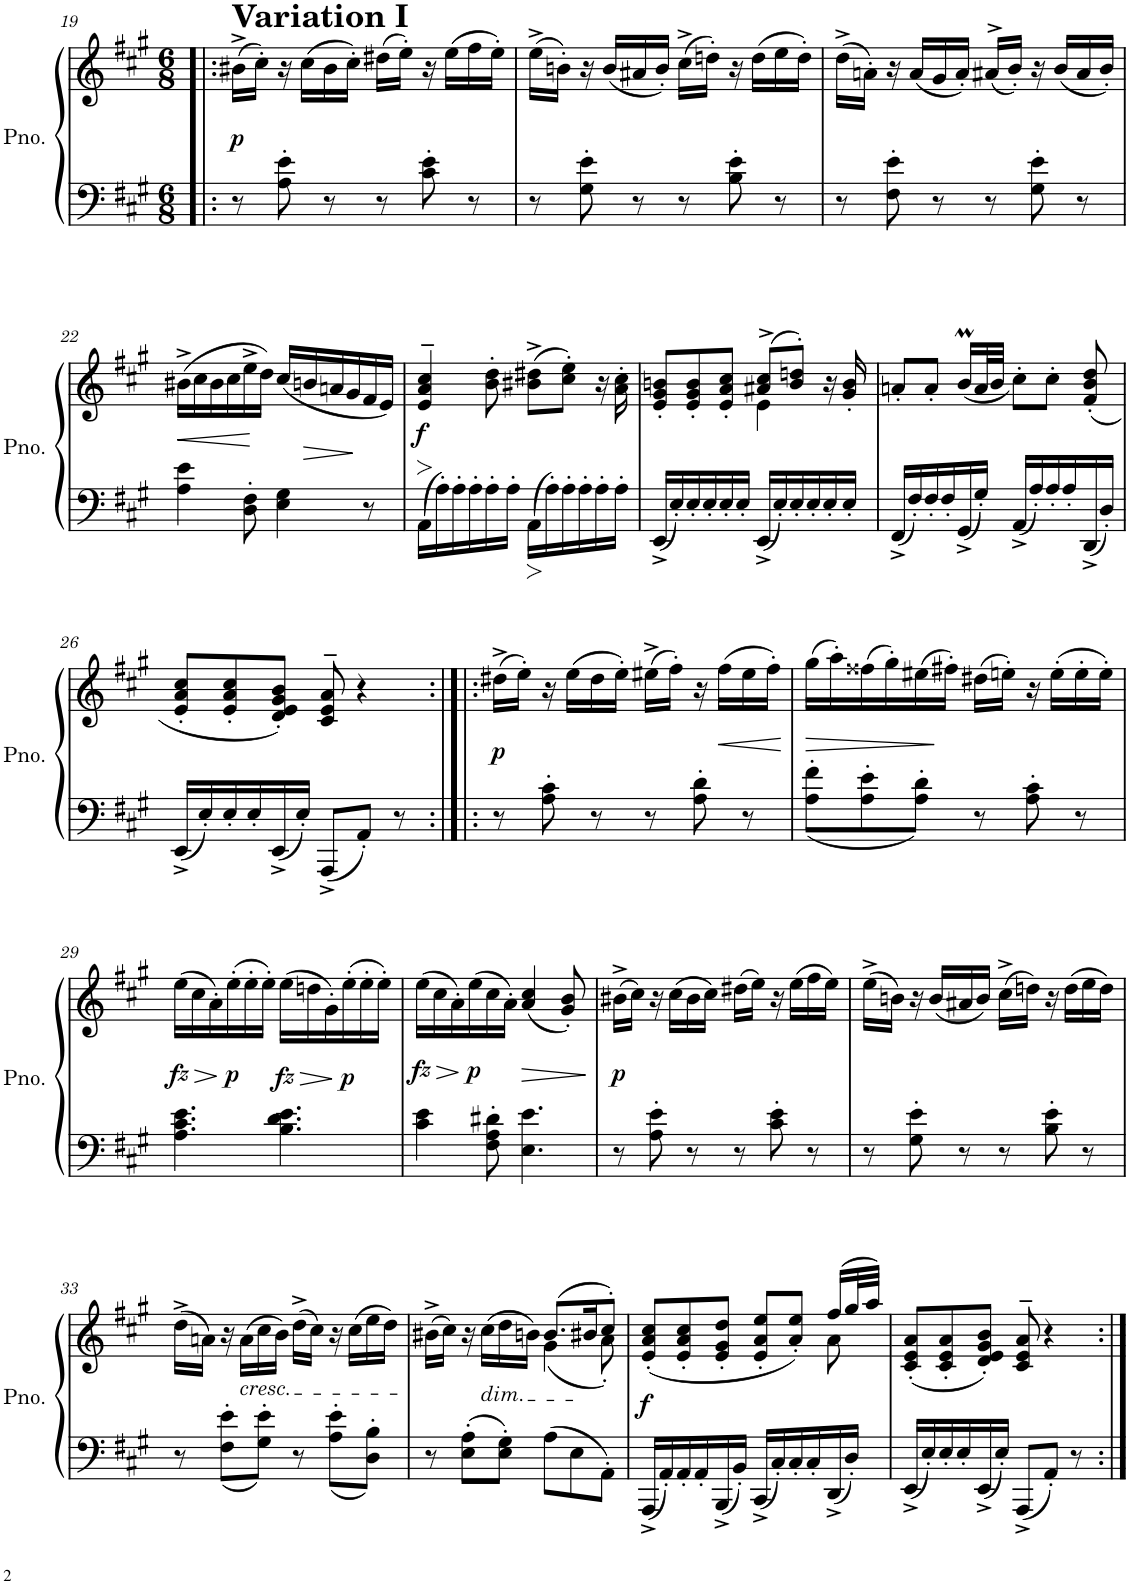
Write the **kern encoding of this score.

**kern	**kern	**dynam
*part1	*part1	*part1
*staff2	*staff1	*staff1/2
*I"Piano	*	*
*I'Pno.	*	*
!!LO:PB:g=z
*clefF4	*clefG2	*
*k[f#c#g#]	*k[f#c#g#]	*
*M6/8	*M6/8	*
=19!|:	=19!|:	=19!|:
!	!LO:TX:a:B:t=Variation I	!
!	!	!LO:DY:b
8r	(16b#X^\LL	p
.	16cc#'\JJ)	.
8A\' 8e\'	16r	.
.	(16cc#\LL	.
8r	16b#\	.
.	16cc#'\JJ)	.
8r	(16dd#X\LL	.
.	16ee'\JJ)	.
8c#\' 8e\'	16r	.
.	(16ee\LL	.
8r	16ff#\	.
.	16ee'\JJ)	.
=20	=20	=20
8r	(16ee^\LL	.
.	16bn'\JJ)	.
8G#\' 8e\'	16r	.
.	(16b/LL	.
8r	16a#X/	.
.	16b'/JJ)	.
8r	(16cc#^\LL	.
.	16ddn'\JJ)	.
8B\' 8e\'	16r	.
.	(16dd\LL	.
8r	16ee\	.
.	16dd'\JJ)	.
=21	=21	=21
8r	(16dd^\LL	.
.	16an'\JJ)	.
8F#\' 8e\'	16r	.
.	(16a/LL	.
8r	16g#/	.
.	16a'/JJ)	.
8r	(16a#X^>/LL	.
.	16b'/JJ)	.
8G#\' 8e\'	16r	.
.	(16b/LL	.
8r	16a#/	.
.	16b'/JJ)	.
!!LO:LB:g=z
=22	=22	=22
!	!	!LO:HP:b
4A\ 4e\	(16b#X^\LL	<
.	16cc#\	.
.	16b#\	.
.	16cc#\	.
8D\' 8F#\'	16ee^\	.
.	16dd\JJ)	[
4E\ 4G#\	(16cc#/LL	.
!	!	!LO:HP:b
.	16bn/	>
.	16an/	.
.	16g#/	.
8r	16f#/	]
.	16e/JJ)	.
=23	=23	=23
!	!	!LO:DY:b
16AA>\LL	4e/~> 4a/~> 4cc#/~>	f
16A'\	.	.
16A'\	.	.
16A'\	.	.
16A'\	8b\' 8dd\'	.
16A'\JJ	.	.
16AA<\LL	(8b#X\^ 8dd#X\^L	.
16A'\	.	.
16A'\	8cc#\' 8ee\'J)	.
16A'\	.	.
16A'\	16r	.
16A'\JJ	16a\' 16cc#\'	.
=24	=24	=24
*	*^	*
16EE^/LL	8e/' 8g#/' 8bn/'L	4.ryy	.
16E'/	.	.	.
16E'/	8e/' 8g#/' 8b/'	.	.
16E'/	.	.	.
16E'/	8e/' 8a/' 8cc#/'J	.	.
16E'/JJ	.	.	.
16EE^/LL	(8a#X/^ 8cc#/^L	4e\	.
16E'/	.	.	.
16E'/	8b/' 8ddn/'J)	.	.
16E'/	.	.	.
16E'/	16r	8ryy	.
16E'/JJ	16g#/'< 16b/'<	.	.
*	*v	*v	*
=25	=25	=25
16FF#^/LL	8an'/L	.
16F#'/	.	.
16F#'/	8a'/J	.
16F#'/	.	.
16GG#^/	(<16bM/LL	.
16G#'/JJ	32a/L	.
.	32b/JJJ	.
16AA^/LL	8cc#'\L)	.
16A'/	.	.
16A'/	8cc#'\J	.
16A'/	.	.
16DD^/	(8f#/' 8b/' 8dd/'	.
16D'/JJ	.	.
!!LO:LB:g=z
=26	=26	=26
16EE^/LL	8e/' 8a/' 8cc#/'L	.
16E'/	.	.
16E'/	8e/' 8a/' 8cc#/'	.
16E'/	.	.
16EE^/	8d/' 8e/' 8g#/' 8b/'J)	.
16E'/JJ	.	.
8AAA^/L	8c#/~> 8e/~> 8a/~>	.
8AA'/J	4r	.
8r	.	.
=27:|!|:	=27:|!|:	=27:|!|:
!	!	!LO:DY:b
8r	(16dd#X^\LL	p
.	16ee'\JJ)	.
8A\' 8c#\'	16r	.
.	(16ee\LL	.
8r	16dd#\	.
.	16ee'\JJ)	.
8r	(16ee#X^\LL	.
.	16ff#'\JJ)	.
8A\' 8d\'	16r	.
!	!	!LO:HP:b
.	(16ff#\LL	<
8r	16ee#\	.
.	16ff#'\JJ)	.
.	.	[
=28	=28	=28
!	!	!LO:HP:b
8A\' 8f#\'L	(16gg#\LL	>
.	16aa'\)	.
8A\' 8e\'	(16ff##X\	.
.	16gg#'\)	.
8A\' 8d\'J	(16ee#X\	.
.	16ff#X'\JJ)	]
8r	(16dd#X\LL	.
.	16een'\JJ)	.
8A\' 8c#\'	16r	.
.	(16ee'\LL	.
8r	16ee'\	.
.	16ee'\JJ)	.
!!LO:LB:g=z
=29	=29	=29
!	!	!LO:HP:b
!	!	!LO:DY:n=1:b
4.A\ 4.c#\ 4.e\	(16ee\LL	> fz
.	16cc#\	.
.	16a'\)	.
!	!	!LO:DY:n=2:b
.	(16ee'\	] p
.	16ee'\	.
.	16ee'\JJ)	.
!	!	!LO:HP:b
!	!	!LO:DY:n=3:b
4.B\ 4.d\ 4.e\	(16ee\LL	> fz
.	16ddn\	.
.	16g#'\)	.
!	!	!LO:DY:n=4:b
.	(16ee'\	] p
.	16ee'\	.
.	16ee'\JJ)	.
=30	=30	=30
!	!	!LO:HP:b
!	!	!LO:DY:n=1:b
4c#\ 4e\	(16ee\LL	> fz
.	16cc#\	.
.	16a'\)	.
!	!	!LO:DY:n=2:b
.	(16ee\	] p
8F#\' 8A\' 8d#X\'	16cc#\	.
.	16a'\JJ)	.
!	!	!LO:HP:b
4.E\ 4.e\	(4a/ 4cc#/	>
.	8g#/' 8b/')	.
.	.	]
=31	=31	=31
!	!	!LO:DY:b
8r	(16b#X^\LL	p
.	16cc#\JJ)	.
8A\' 8e\'	16r	.
.	(16cc#\LL	.
8r	16b#\	.
.	16cc#\JJ)	.
8r	(16dd#X\LL	.
.	16ee\JJ)	.
8c#\' 8e\'	16r	.
.	(16ee\LL	.
8r	16ff#\	.
.	16ee\JJ)	.
=32	=32	=32
8r	(16ee^\LL	.
.	16bn\JJ)	.
8G#\' 8e\'	16r	.
.	(16b/LL	.
8r	16a#X/	.
.	16b/JJ)	.
8r	(16cc#^\LL	.
.	16ddn\JJ)	.
8B\' 8e\'	16r	.
.	(16dd\LL	.
8r	16ee\	.
.	16dd\JJ)	.
!!LO:LB:g=z
=33	=33	=33
8r	(16dd^\LL	.
.	16an\JJ)	.
8F#\' 8e\'L	16r	.
!	!LO:TX:b:i:t=cresc.	!
.	(16a\LL	.
8G#\' 8e\'J	16cc#\	.
.	16b\JJ)	.
8r	(16dd^\LL	.
.	16cc#\JJ)	.
8A\' 8e\'L	16r	.
.	(16cc#\LL	.
8D\' 8B\'J	16ee\	.
.	16dd\JJ)	.
=34	=34	=34
*	*^	*
8r	(>16b#X^\LL	4.ryy	.
.	16cc#\JJ)	.	.
8E\' 8A\'L	16r	.	.
!	!LO:TX:b:i:t=dim.	!	!
.	(>16cc#\LL	.	.
8E\' 8G#\'J	16dd\	.	.
.	16bn\JJ)	.	.
8A\L	(8.b/L	(4g#\	.
8E\	.	.	.
.	16b#X/K	.	.
8AA'\J	8cc#'/J)	8a'\)	.
=35	=35	=35	=35
!	!	!	!LO:DY:b
16AAA^/LL	(<8e/'< 8a/'< 8cc#/'<L	8ryy	f
16AA'/	.	.	.
*	*v	*v	*
16AA'/	8e/'< 8a/'< 8cc#/'<	.
16AA'/	.	.
16BBB^/	8e/'< 8g#/'< 8dd/'<J	.
16BB'/JJ	.	.
16CC#^/LL	8e/'< 8a/'< 8ee/'<L	.
16C#'/	.	.
16C#'/	8a/'< 8ee/'<J)	.
16C#'/	.	.
*	*^	*
16DD^/	(>16ff#/LL	8a\	.
16D'/JJ	32gg#/L	.	.
.	32aa/JJJ)	.	.
*	*v	*v	*
=36	=36	=36
16EE^/LL	(8c#/' 8e/' 8a/'L	.
16E'/	.	.
16E'/	8c#/' 8e/' 8a/'	.
16E'/	.	.
16EE^/	8d/' 8e/' 8g#/' 8b/'J)	.
16E'/JJ	.	.
8AAA^/L	8c#/~> 8e/~> 8a/~>	.
8AA'/J	4r	.
8r	.	.
=:|!	=:|!	=:|!
*-	*-	*-
